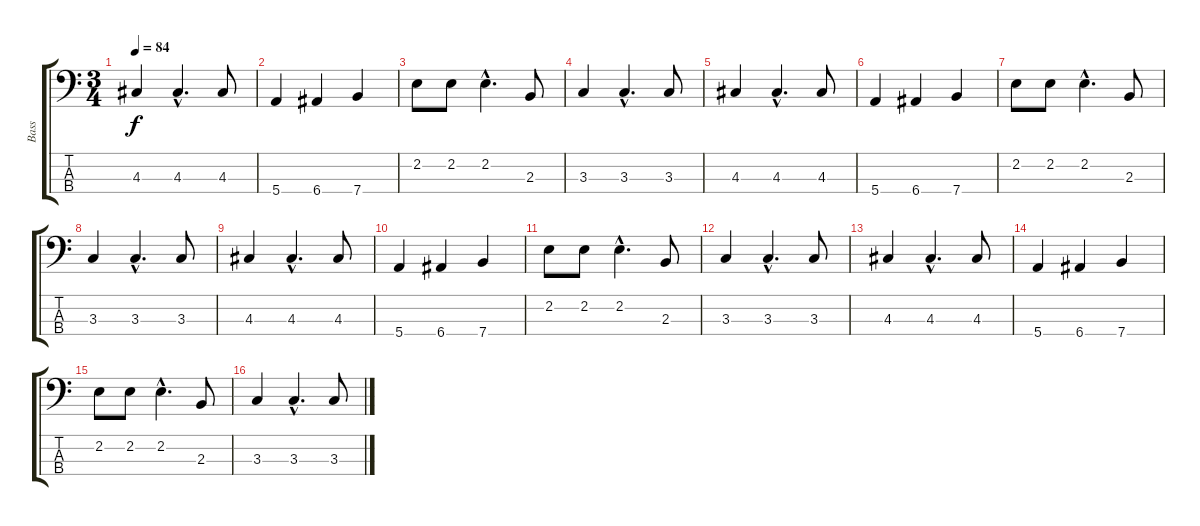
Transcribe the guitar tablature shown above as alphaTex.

\track ("Bass" "Bass") {instrument electricbassfinger}
\staff {score tabs}
\tuning (G2 D2 A1 E1) {hide}
\ts (3 4)
\tempo 84
\clef f4
\ks c
4.3.4{dy f} 4.3{hac}.4{d} 4.3.8 |
5.4.4 6.4.4 7.4.4 |
2.2.8 2.2.8 2.2{hac}.4{d} 2.3.8 |
3.3.4 3.3{hac}.4{d} 3.3.8 |
4.3.4 4.3{hac}.4{d} 4.3.8 |
5.4.4 6.4.4 7.4.4 |
2.2.8 2.2.8 2.2{hac}.4{d} 2.3.8 |
3.3.4 3.3{hac}.4{d} 3.3.8 |
4.3.4 4.3{hac}.4{d} 4.3.8 |
5.4.4 6.4.4 7.4.4 |
2.2.8 2.2.8 2.2{hac}.4{d} 2.3.8 |
3.3.4 3.3{hac}.4{d} 3.3.8 |
4.3.4 4.3{hac}.4{d} 4.3.8 |
5.4.4 6.4.4 7.4.4 |
2.2.8 2.2.8 2.2{hac}.4{d} 2.3.8 |
3.3.4 3.3{hac}.4{d} 3.3.8
